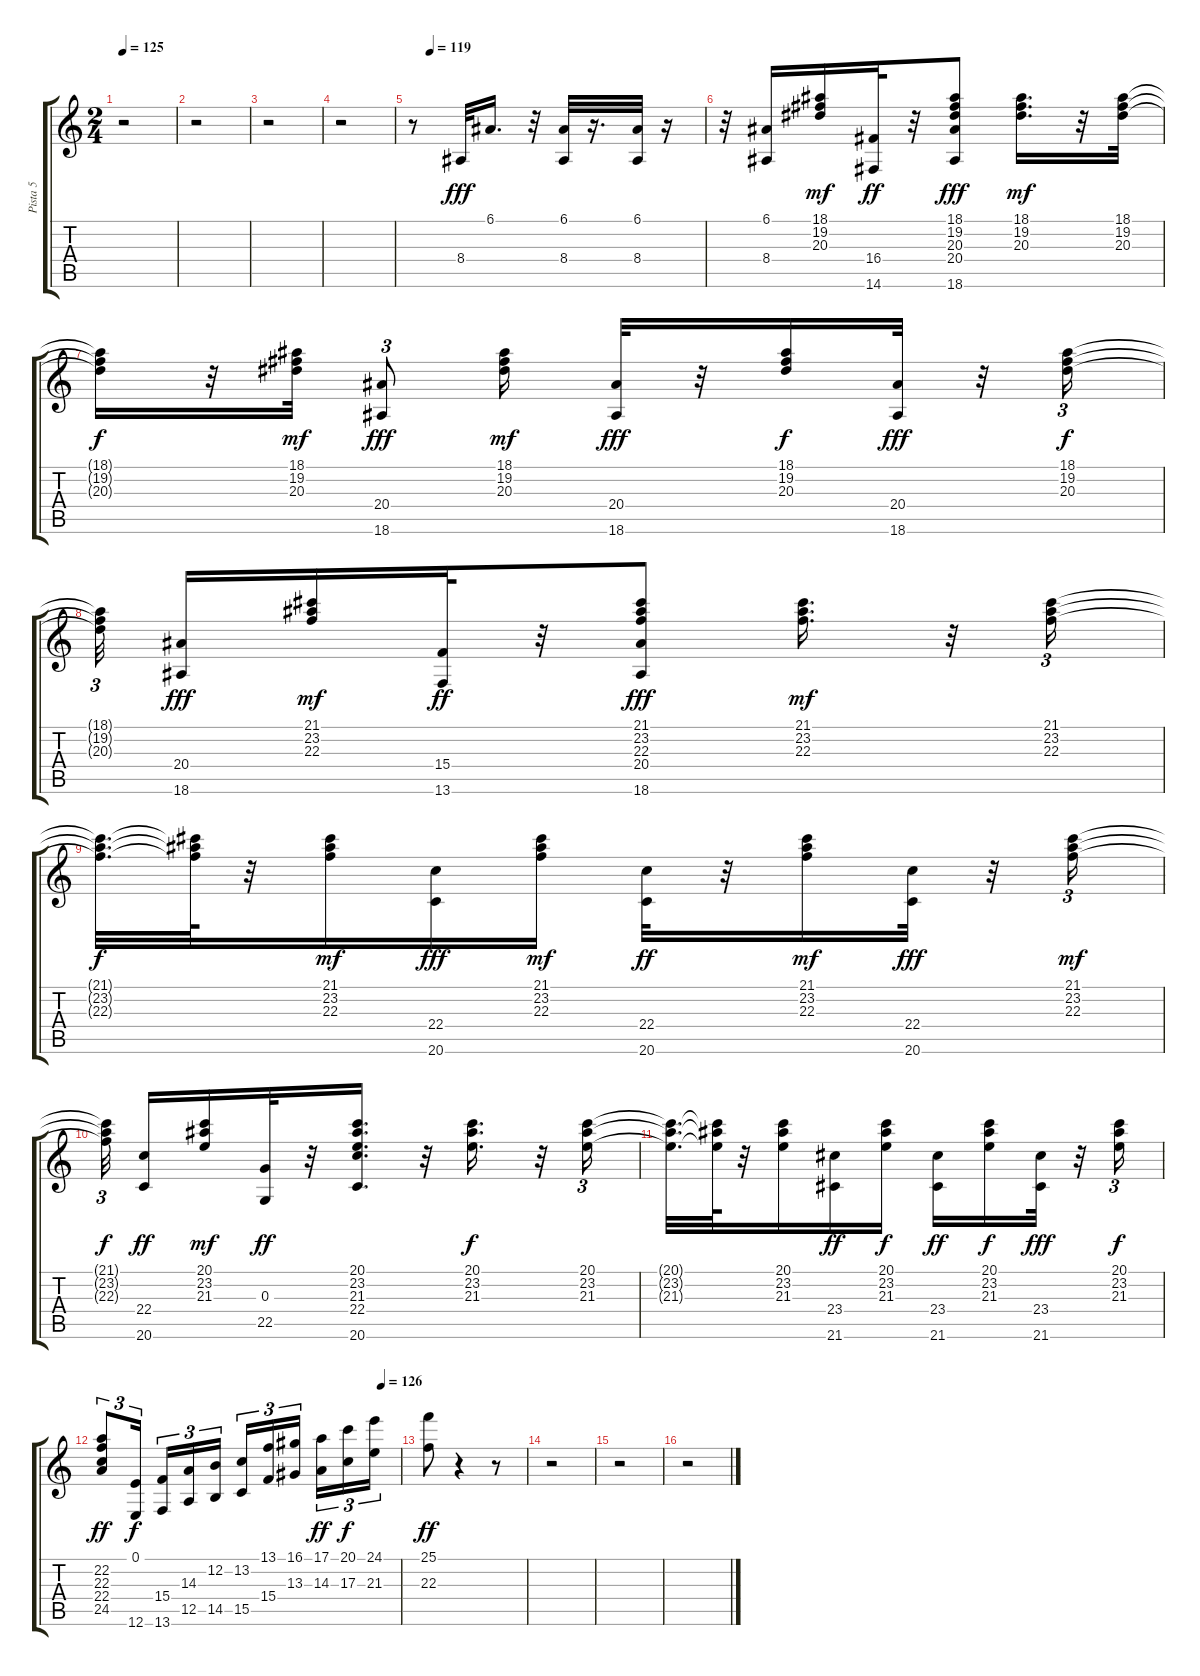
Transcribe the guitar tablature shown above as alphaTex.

\track ("Pista 5" "Pista 5") {instrument brightacousticpiano}
\staff {score tabs}
\tuning (E4 B3 G3 D3 A2 E2) {hide}
\ts (2 4)
\tempo 125
\clef g2
\ks c
r.2{dy f} |
r.2 |
r.2 |
r.2 |
\tempo (119 0.0625)
r.8 8.4.32{dy fff instrument brightacousticpiano} 6.1.16{d} r.32 (6.1 8.4).32 r.16{d} (6.1 8.4).32 r.16 |
r.32 (6.1 8.4).16 (18.1 19.2 20.3).16{dy mf} (16.4 14.6).32{dy ff} r.32 (18.1 19.2 20.3 20.4 18.6).8{dy fff} (18.1 19.2 20.3).16{d dy mf} r.32 (18.1 19.2 20.3).32 |
(18.1{t} 19.2{t} 20.3{t}).16{dy f} r.32 (18.1 19.2 20.3).32{dy mf} (20.4 18.6).8{tu (3 2) dy fff} (18.1 19.2 20.3).16{dy mf} (20.4 18.6).32{dy fff} r.32 (18.1 19.2 20.3).16{dy f} (20.4 18.6).32{dy fff} r.32 (18.1 19.2 20.3).16{tu (3 2) dy f} |
(18.1{t} 19.2{t} 20.3{t}).32{tu (3 2) beam splitsecondary} (20.4 18.6).16{dy fff} (21.1 23.2 22.3).16{dy mf} (15.4 13.6).32{dy ff} r.32 (21.1 23.2 22.3 20.4 18.6).8{dy fff} (21.1 23.2 22.3).16{d dy mf} r.32 (21.1 23.2 22.3).16{tu (3 2)} |
(21.1{t} 23.2{t} 22.3{t}).32{d dy f} (21.1{t} 23.2{t} 22.3{t}).64 r.32 (21.1 23.2 22.3).16{dy mf} (22.4 20.6).16{dy fff} (21.1 23.2 22.3).16{dy mf} (22.4 20.6).32{dy ff} r.32 (21.1 23.2 22.3).16{dy mf} (22.4 20.6).32{dy fff} r.32 (21.1 23.2 22.3).16{tu (3 2) dy mf} |
(21.1{t} 23.2{t} 22.3{t}).32{tu (3 2) dy f beam splitsecondary} (22.4 20.6).16{dy ff} (20.1 23.2 21.3).16{dy mf} (0.3 22.5).32{dy ff} r.32 (20.1 23.2 21.3 22.4 20.6).16{d} r.32 (20.1 23.2 21.3).16{d dy f} r.32 (20.1 23.2 21.3).16{tu (3 2)} |
(20.1{t} 23.2{t} 21.3{t}).32{d} (20.1{t} 23.2{t} 21.3{t}).64 r.32 (20.1 23.2 21.3).16 (23.4 21.6).16{dy ff} (20.1 23.2 21.3).16{dy f} (23.4 21.6).16{dy ff} (20.1 23.2 21.3).16{dy f} (23.4 21.6).32{dy fff} r.32 (20.1 23.2 21.3).16{tu (3 2) dy f} |
\tempo (126 0.9375)
(22.2 22.3 22.4 24.5).8{tu (3 2) dy ff} (0.1 12.6).16{tu (3 2) dy f beam splitsecondary} (15.4 13.6).16{tu (3 2)} (14.3 12.5).16{tu (3 2)} (12.2 14.5).16{tu (3 2)} (13.2 15.5).16{tu (3 2)} (13.1 15.4).16{tu (3 2)} (16.1 13.3).16{tu (3 2) beam splitsecondary} (17.1 14.3).16{tu (3 2) dy ff} (20.1 17.3).16{tu (3 2) dy f} (24.1 21.3).16{tu (3 2)} |
(25.1 22.3).8{dy ff} r.4 r.8 |
r.2 |
r.2 |
r.2
